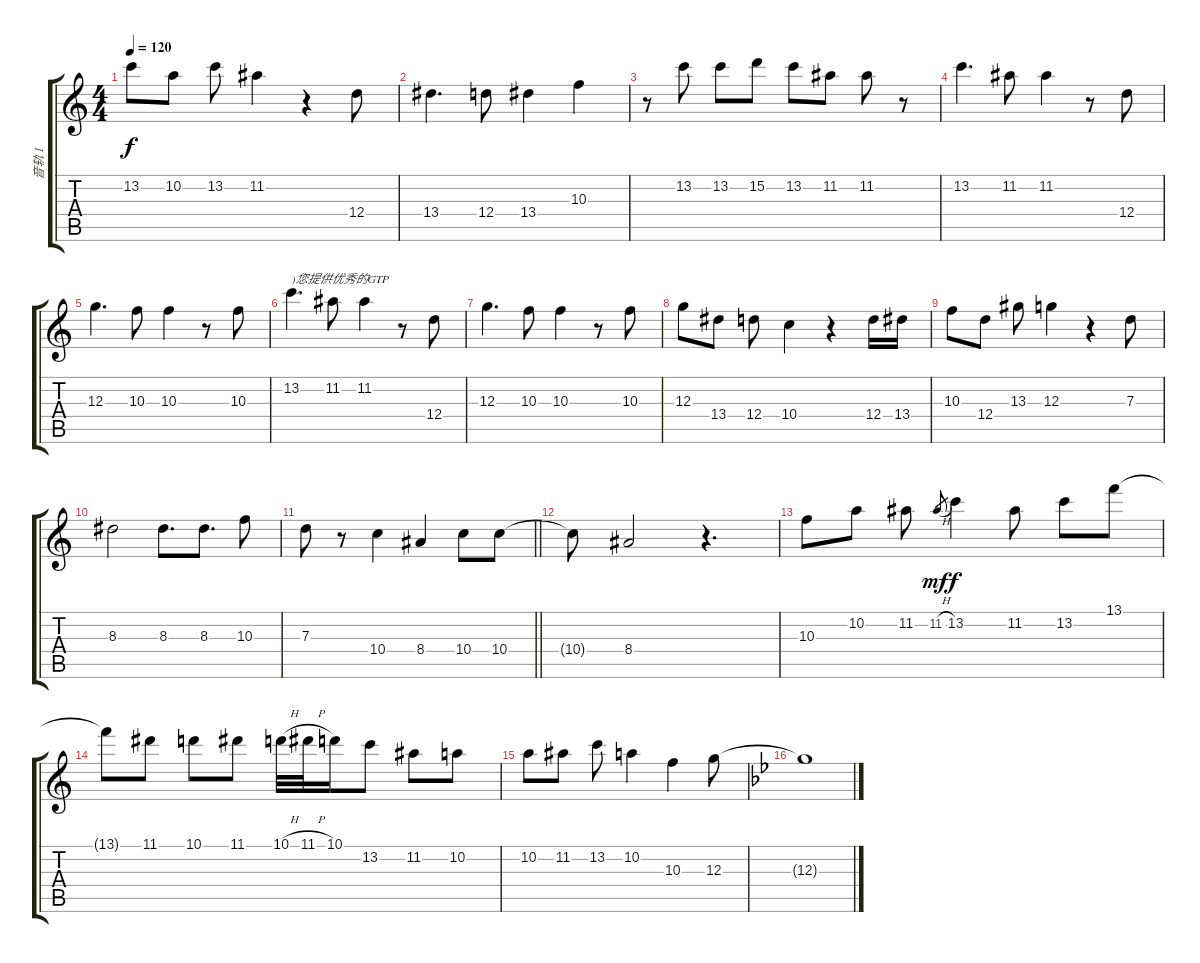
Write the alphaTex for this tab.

\track ("音轨 1" "音轨 1") {instrument acousticguitarsteel}
\staff {score tabs}
\tuning (E4 B3 G3 D3 A2 E2) {hide}
\ts (4 4)
\tempo 120
\clef g2
\ks c
13.2.8{dy f} 10.2.8 13.2.8 11.2.4 r.4 12.4.8 |
13.4.4{d} 12.4.8 13.4.4 10.3.4 |
r.8 13.2.8 13.2.8 15.2.8 13.2.8 11.2.8 11.2.8 r.8 |
13.2.4{d} 11.2.8 11.2.4 r.8 12.4.8 |
12.3.4{d} 10.3.8 10.3.4 r.8 10.3.8 |
13.2.4{d txt ")您提供优秀的GTP"} 11.2.8 11.2.4 r.8 12.4.8 |
12.3.4{d} 10.3.8 10.3.4 r.8 10.3.8 |
12.3.8 13.4.8 12.4.8 10.4.4 r.4 12.4.16 13.4.16 |
10.3.8 12.4.8 13.3.8 12.3.4 r.4 7.3.8 |
8.3.2 8.3.8{d} 8.3.8{d} 10.3.8 |
\barLineRight lightlight
7.3.8 r.8 10.4.4 8.4.4 10.4.8 10.4.8 |
10.4{t}.8 8.4.2 r.4{d} |
10.3.8 10.2.8 11.2.8 11.2{h}.8{gr dy mf} 13.2.4{dy f} 11.2.8 13.2.8 13.1.8 |
13.1{t}.8 11.1.8 10.1.8 11.1.8 10.1{h}.32 11.1{h}.32 10.1.16 13.2.8 11.2.8 10.2.8 |
10.2.8 11.2.8 13.2.8 10.2.4 10.3.4 12.3.8 |
\ks bb
12.3{t}.1
